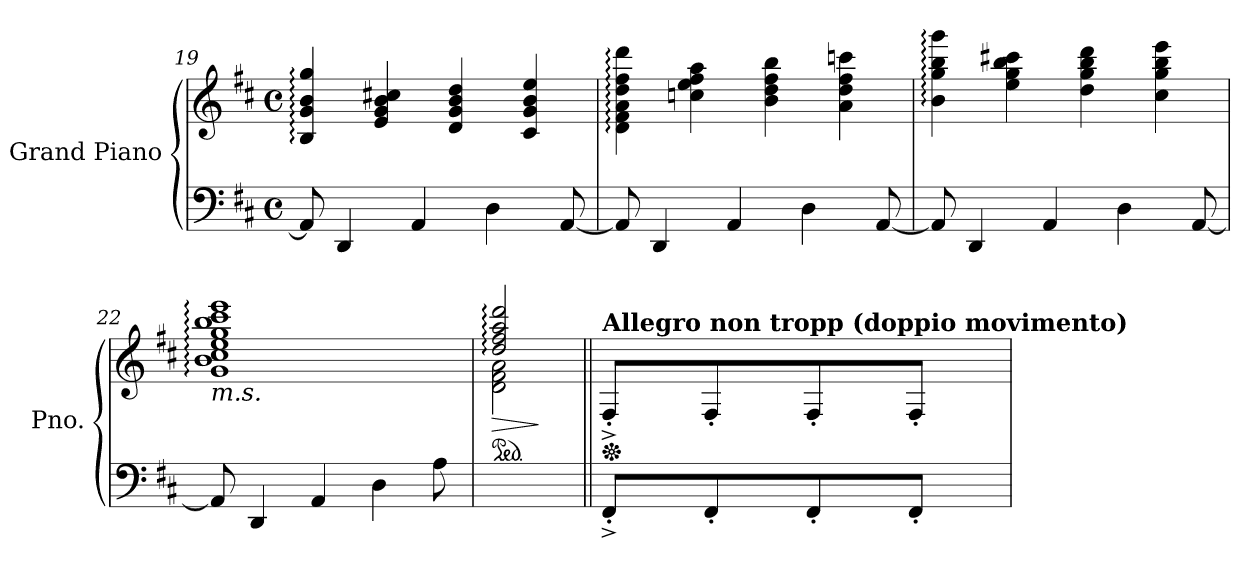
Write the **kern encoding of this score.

**kern	**kern	**dynam
*part1	*part1	*part1
*staff2	*staff1	*staff1/2
*I"Grand Piano	*	*
*I'Pno.	*	*
*clefF4	*clefG2	*
*k[f#c#]	*k[f#c#]	*
*M4/4	*M4/4	*
*met(c)	*met(c)	*
=19	=19	=19
8AA/]	4B/: 4g/: 4b/: 4gg/:	.
4DD/	.	.
.	4e/ 4g/ 4b/ 4cc#X/	.
4AA/	.	.
.	4d/ 4g/ 4b/ 4dd/	.
4D\	.	.
.	4c#/ 4g/ 4b/ 4ee/	.
[8AA/	.	.
=20	=20	=20
8AA/]	4d\: 4f#\: 4a\: 4dd\: 4ff#\: 4ddd\:	.
4DD/	.	.
.	4ccn\ 4ee\ 4ff#\ 4aa\	.
4AA/	.	.
.	4b\ 4dd\ 4ff#\ 4bb\	.
4D\	.	.
.	4a\ 4dd\ 4ff#\ 4cccn\	.
[8AA/	.	.
=21	=21	=21
8AA/]	4b\: 4gg\: 4bb\: 4ggg\:	.
4DD/	.	.
.	4ee\ 4gg\ 4bb\ 4ccc#X\	.
4AA/	.	.
.	4dd\ 4gg\ 4bb\ 4ddd\	.
4D\	.	.
.	4cc#\ 4gg\ 4bb\ 4eee\	.
[8AA/	.	.
=22	=22	=22
!	!LO:TX:b:i:t=m.s.	!
(<8AA/]	1g: 1b: 1cc#: 1ee: 1gg: 1bb: 1ccc#: 1eee:	.
4DD/	.	.
4AA/	.	.
4D\	.	.
8A\	.	.
=23	=23	=23
!	!	!LO:HP:b
*	*^	*
*	*ped	*	*
2ryy	2d/yy: 2f#/yy: 2a/yy: 2dd/: 2ff#/: 2aa/: 2ddd/:	2d\ 2f#\ 2a\)	>
*	*v	*v	*
.	.	]
!!LO:PB:g=z
=23X1||	=23X1||	=23X1||
*	*Xped	*
!	!LO:TX:a:B:t=Allegro non tropp (doppio movimento)	!
!	!	!LO:DY:b
!	!	!LO:DY:n=1:b
8FF#'^/L	8F#'^/L	mf other-dynamics
8FF#'/	8F#'/	.
8FF#'/	8F#'/	.
8FF#'/J	8F#'/J	.
=	=	=
*-	*-	*-
